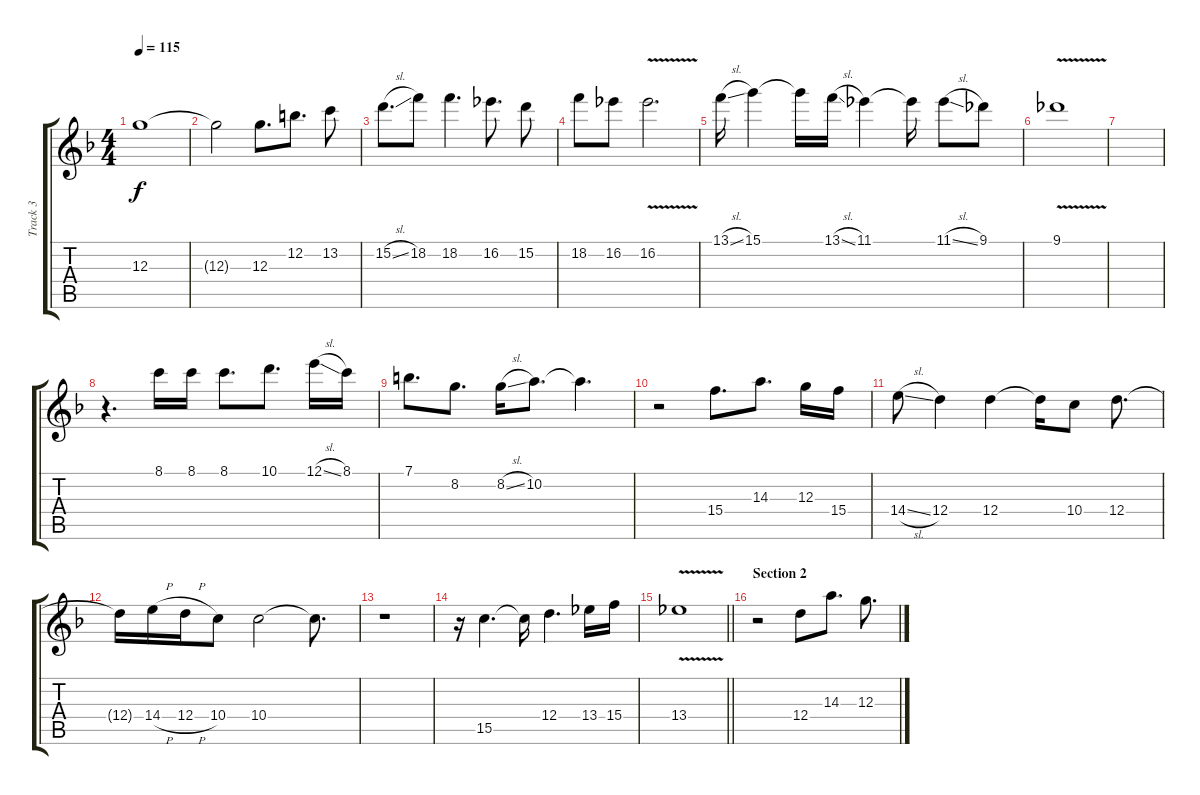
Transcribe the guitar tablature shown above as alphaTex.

\track ("Track 3" "Track 3") {instrument acousticguitarsteel}
\staff {score tabs}
\tuning (E4 B3 G3 D3 A2 E2) {hide}
\ts (4 4)
\tempo 115
\clef g2
\ks f
12.3{t}.1{dy f} |
12.3{t}.2 12.3.8{d} 12.2.8{d} 13.2.8 |
15.2{sl}.8{d} 18.2.8 18.2.4{d} 16.2.8{d} 15.2.8 |
18.2.8 16.2.8 16.2{v}.2{d} |
13.1{sl}.16 15.1.4 15.1{t}.16 13.1{sl}.16 11.1.4 11.1{t}.16 11.1{sl}.8 9.1.8 |
9.1{v}.1 |
|
r.4{d} 8.1.16 8.1.16 8.1.8{d} 10.1.8{d} 12.1{sl}.16 8.1.16 |
7.1.8{d} 8.2.8{d} 8.2{sl}.16 10.2.8{d} 10.2{t}.4{d} |
r.2 15.4.8{d} 14.3.8{d} 12.3.16 15.4.16 |
14.4{sl}.8 12.4.4 12.4.4 12.4{t}.16 10.4.8 12.4.8{d} |
12.4{t}.16 14.4{h}.16 12.4{h}.16 10.4.8 10.4.2 10.4{t}.8{d} |
r.1 |
r.16 15.5.4{d} 15.5{t}.16 12.4.4{d} 13.4.16 15.4.16 |
\barLineRight lightlight
13.4{v}.1 |
\section ("" "Section 2")
r.2 12.4.8 14.3.8{d} 12.3.8{d}
